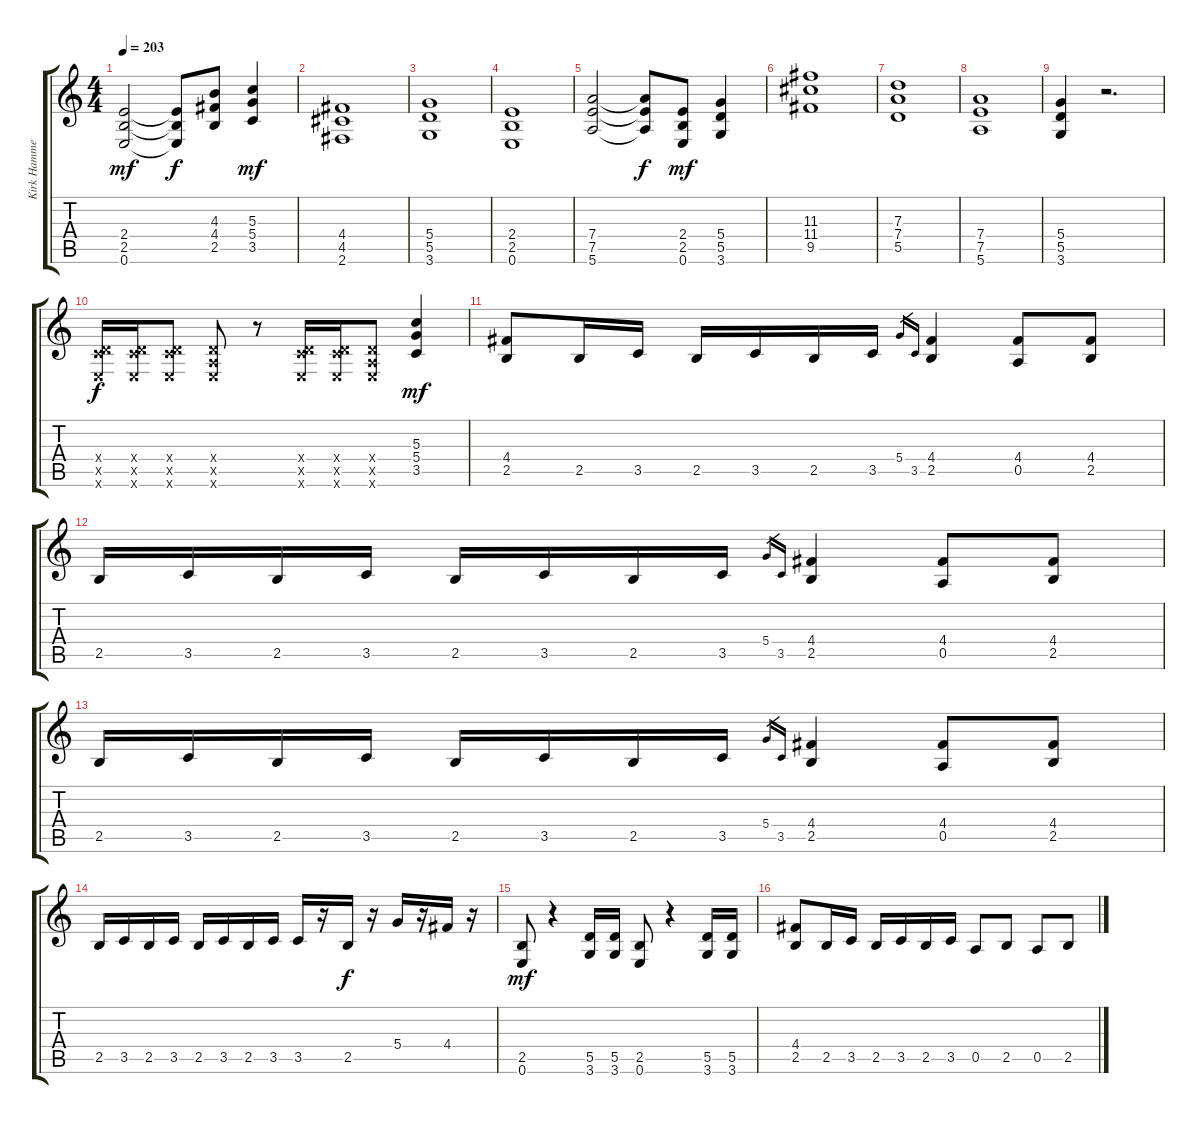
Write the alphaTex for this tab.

\track ("Kirk Hammet" "Kirk Hamme") {instrument distortionguitar}
\staff {score tabs}
\tuning (E4 B3 G3 D3 A2 E2) {hide}
\ts (4 4)
\tempo 203
\clef g2
\ks c
(2.4 2.5 0.6).2{dy mf} (2.4{t} 2.5{t} 0.6{t}).8{dy f} (4.3 4.4 2.5).8 (5.3 5.4 3.5).4{dy mf} |
(4.4 4.5 2.6).1 |
(5.4 5.5 3.6).1 |
(2.4 2.5 0.6).1 |
(7.4 7.5 5.6).2 (7.4{t} 7.5{t} 5.6{t}).8{dy f} (2.4 2.5 0.6).8{dy mf} (5.4 5.5 3.6).4 |
(11.3 11.4 9.5).1 |
(7.3 7.4 5.5).1 |
(7.4 7.5 5.6).1 |
(5.4 5.5 3.6).4 r.2{d} |
(0.4{x} 3.5{x} 0.6{x}).16{dy f} (0.4{x} 3.5{x} 0.6{x}).16 (0.4{x} 3.5{x} 0.6{x}).8 (0.4{x} 0.5{x} 0.6{x}).8 r.8 (0.4{x} 3.5{x} 0.6{x}).16 (0.4{x} 3.5{x} 0.6{x}).16 (0.4{x} 0.5{x} 0.6{x}).8 (5.3 5.4 3.5).4{dy mf} |
(4.4 2.5).8 2.5.16 3.5.16 2.5.16 3.5.16 2.5.16 3.5.16 5.4.16{gr} 3.5.16{gr} (4.4 2.5).4 (4.4 0.5).8 (4.4 2.5).8 |
2.5.16 3.5.16 2.5.16 3.5.16 2.5.16 3.5.16 2.5.16 3.5.16 5.4.16{gr} 3.5.16{gr} (4.4 2.5).4 (4.4 0.5).8 (4.4 2.5).8 |
2.5.16 3.5.16 2.5.16 3.5.16 2.5.16 3.5.16 2.5.16 3.5.16 5.4.16{gr} 3.5.16{gr} (4.4 2.5).4 (4.4 0.5).8 (4.4 2.5).8 |
2.5.16 3.5.16 2.5.16 3.5.16 2.5.16 3.5.16 2.5.16 3.5.16 3.5.16 r.16 2.5.16{dy f} r.16 5.4.16 r.16 4.4.16 r.16 |
(2.5 0.6).8{dy mf} r.4 (5.5 3.6).16 (5.5 3.6).16 (2.5 0.6).8 r.4 (5.5 3.6).16 (5.5 3.6).16 |
(4.4 2.5).8 2.5.16 3.5.16 2.5.16 3.5.16 2.5.16 3.5.16 0.5.8 2.5.8 0.5.8 2.5.8
